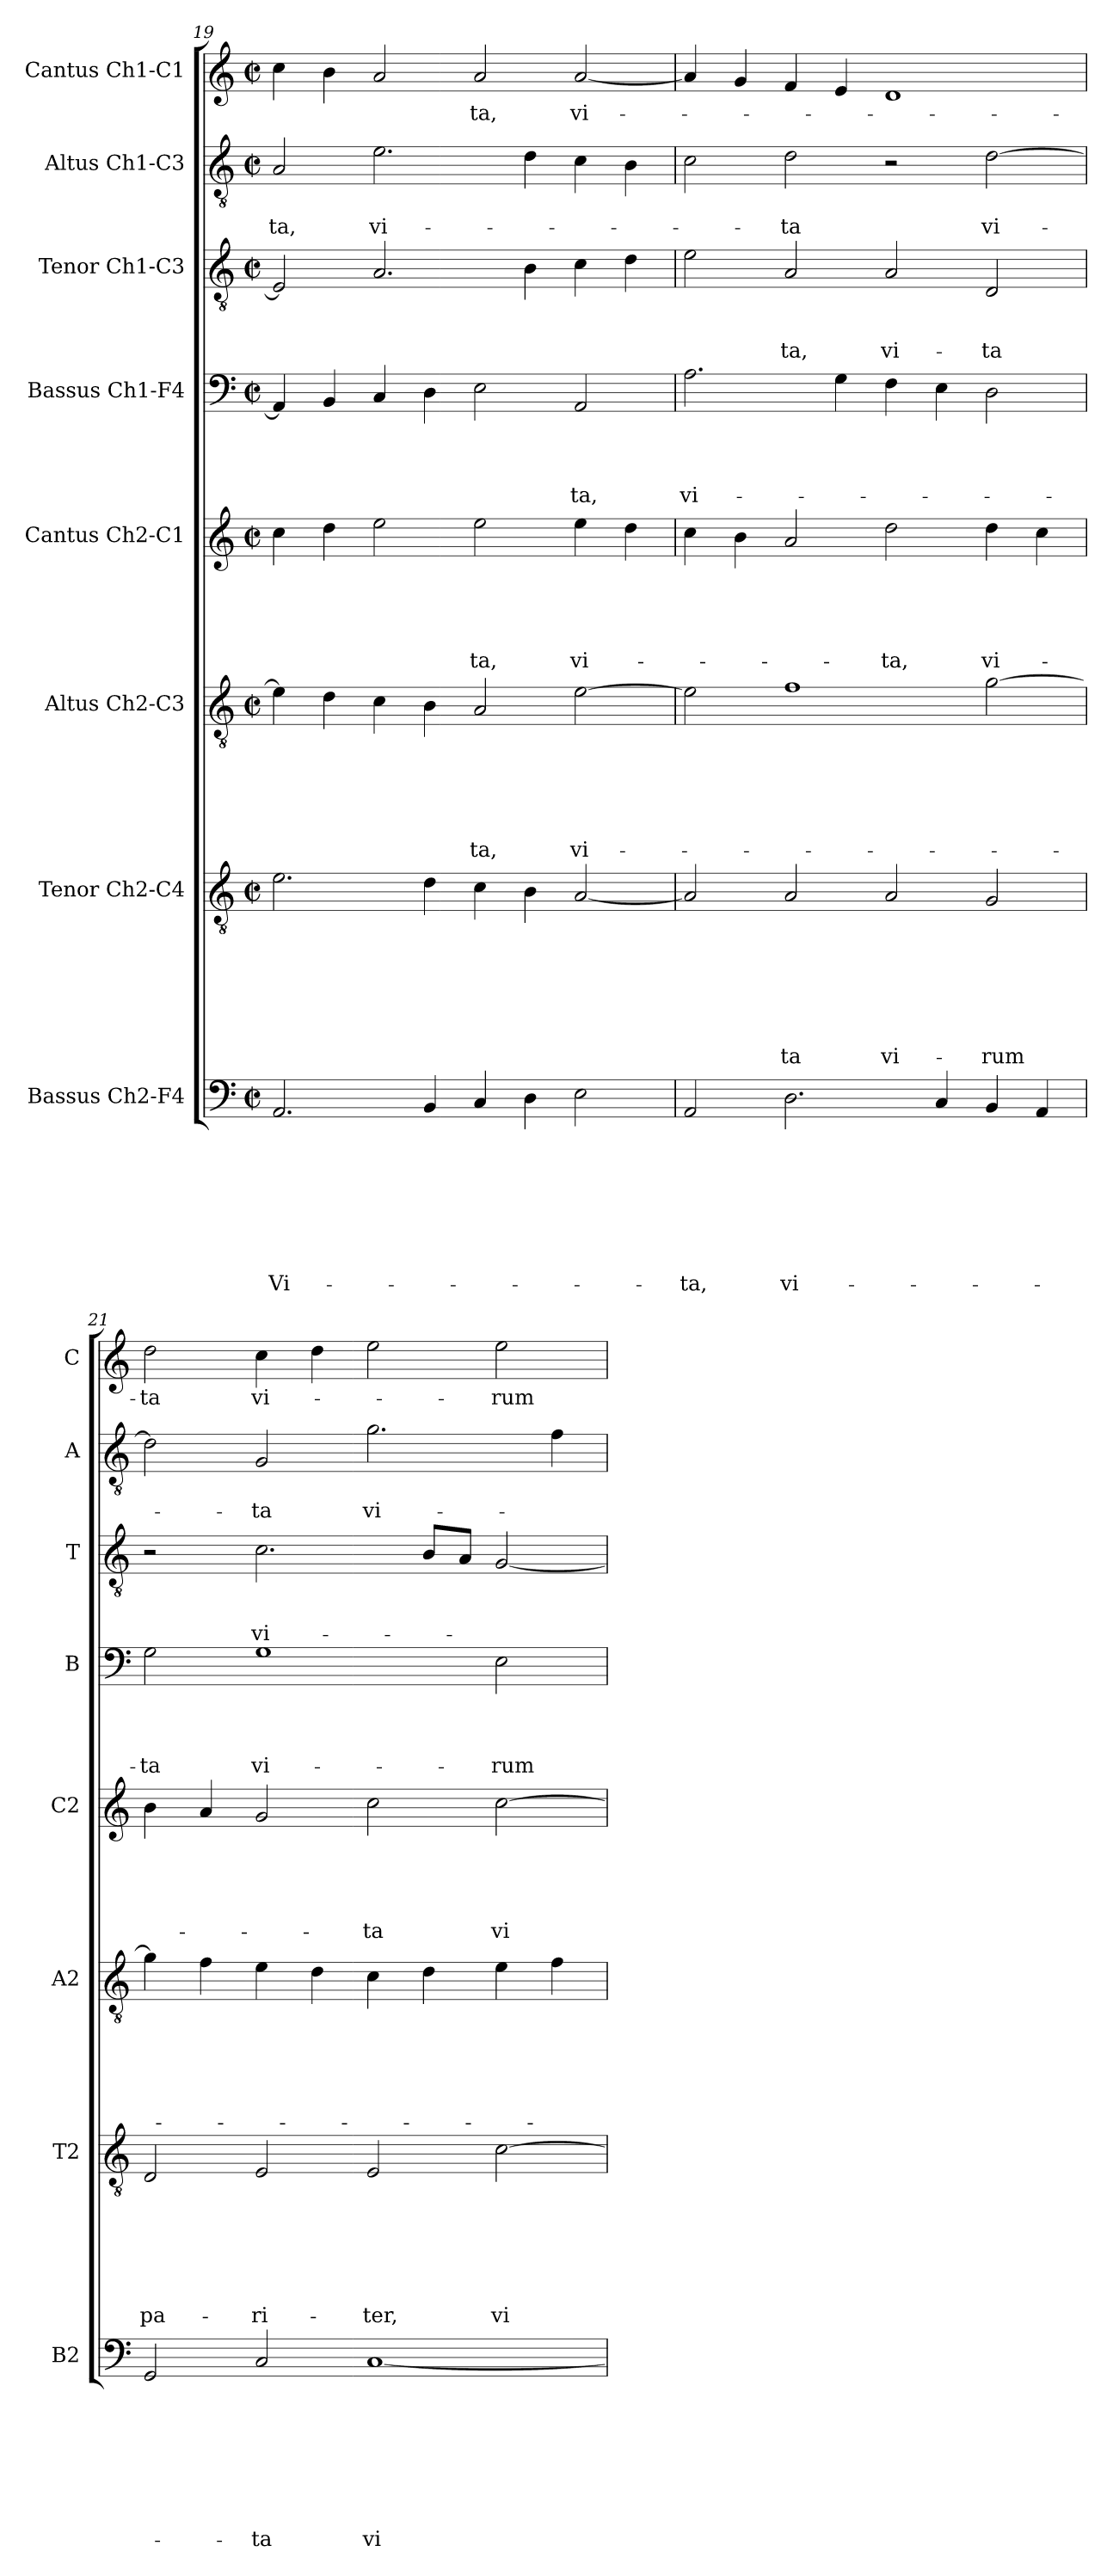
**kern	**text	**text	**text	**text	**text	**text	**text	**text	**kern	**text	**text	**text	**text	**text	**text	**text	**kern	**text	**text	**text	**text	**text	**text	**kern	**text	**text	**text	**text	**text	**kern	**text	**text	**text	**text	**kern	**text	**text	**text	**kern	**text	**text	**kern	**text
*part8	*part8	*part8	*part8	*part8	*part8	*part8	*part8	*part8	*part7	*part7	*part7	*part7	*part7	*part7	*part7	*part7	*part6	*part6	*part6	*part6	*part6	*part6	*part6	*part5	*part5	*part5	*part5	*part5	*part5	*part4	*part4	*part4	*part4	*part4	*part3	*part3	*part3	*part3	*part2	*part2	*part2	*part1	*part1
*staff8	*staff8	*staff8	*staff8	*staff8	*staff8	*staff8	*staff8	*staff8	*staff7	*staff7	*staff7	*staff7	*staff7	*staff7	*staff7	*staff7	*staff6	*staff6	*staff6	*staff6	*staff6	*staff6	*staff6	*staff5	*staff5	*staff5	*staff5	*staff5	*staff5	*staff4	*staff4	*staff4	*staff4	*staff4	*staff3	*staff3	*staff3	*staff3	*staff2	*staff2	*staff2	*staff1	*staff1
*I"Bassus Ch2-F4	*	*	*	*	*	*	*	*	*I"Tenor Ch2-C4	*	*	*	*	*	*	*	*I"Altus Ch2-C3	*	*	*	*	*	*	*I"Cantus Ch2-C1	*	*	*	*	*	*I"Bassus Ch1-F4	*	*	*	*	*I"Tenor Ch1-C3	*	*	*	*I"Altus Ch1-C3	*	*	*I"Cantus Ch1-C1	*
*I'B2	*	*	*	*	*	*	*	*	*I'T2	*	*	*	*	*	*	*	*I'A2	*	*	*	*	*	*	*I'C2	*	*	*	*	*	*I'B	*	*	*	*	*I'T	*	*	*	*I'A	*	*	*I'C	*
*clefF4	*	*	*	*	*	*	*	*	*clefGv2	*	*	*	*	*	*	*	*clefGv2	*	*	*	*	*	*	*clefG2	*	*	*	*	*	*clefF4	*	*	*	*	*clefGv2	*	*	*	*clefGv2	*	*	*clefG2	*
*k[]	*	*	*	*	*	*	*	*	*k[]	*	*	*	*	*	*	*	*k[]	*	*	*	*	*	*	*k[]	*	*	*	*	*	*k[]	*	*	*	*	*k[]	*	*	*	*k[]	*	*	*k[]	*
*C:	*	*	*	*	*	*	*	*	*C:	*	*	*	*	*	*	*	*C:	*	*	*	*	*	*	*C:	*	*	*	*	*	*C:	*	*	*	*	*C:	*	*	*	*C:	*	*	*C:	*
*M2/2	*	*	*	*	*	*	*	*	*M2/2	*	*	*	*	*	*	*	*M2/2	*	*	*	*	*	*	*M2/2	*	*	*	*	*	*M2/2	*	*	*	*	*M2/2	*	*	*	*M2/2	*	*	*M2/2	*
*met(c|)	*	*	*	*	*	*	*	*	*met(c|)	*	*	*	*	*	*	*	*met(c|)	*	*	*	*	*	*	*met(c|)	*	*	*	*	*	*met(c|)	*	*	*	*	*met(c|)	*	*	*	*met(c|)	*	*	*met(c|)	*
=19	=19	=19	=19	=19	=19	=19	=19	=19	=19	=19	=19	=19	=19	=19	=19	=19	=19	=19	=19	=19	=19	=19	=19	=19	=19	=19	=19	=19	=19	=19	=19	=19	=19	=19	=19	=19	=19	=19	=19	=19	=19	=19	=19
!	!	!	!	!	!	!	!	!LO:LY:b	!	!	!	!	!	!	!	!	!	!	!	!	!	!	!	!	!	!	!	!	!	!	!	!	!	!	!	!	!	!	!	!	!LO:LY:b	!	!
2.AA/	.	.	.	.	.	.	.	Vi-	2.e\	.	.	.	.	.	.	.	4e\]	.	.	.	.	.	.	4cc\	.	.	.	.	.	4AA/]	.	.	.	.	2E/]	.	.	.	2A/	.	-ta,	4cc\	.
.	.	.	.	.	.	.	.	.	.	.	.	.	.	.	.	.	4d\	.	.	.	.	.	.	4dd\	.	.	.	.	.	4BB/	.	.	.	.	.	.	.	.	.	.	.	4b\	.
!	!	!	!	!	!	!	!	!	!	!	!	!	!	!	!	!	!	!	!	!	!	!	!	!	!	!	!	!	!	!	!	!	!	!	!	!	!	!	!	!	!LO:LY:b	!	!
.	.	.	.	.	.	.	.	.	.	.	.	.	.	.	.	.	4c\	.	.	.	.	.	.	2ee\	.	.	.	.	.	4C/	.	.	.	.	2.A/	.	.	.	2.e\	.	vi-	2a/	.
4BB/	.	.	.	.	.	.	.	.	4d\	.	.	.	.	.	.	.	4B\	.	.	.	.	.	.	.	.	.	.	.	.	4D\	.	.	.	.	.	.	.	.	.	.	.	.	.
!	!	!	!	!	!	!	!	!	!	!	!	!	!	!	!	!	!	!	!	!	!	!	!LO:LY:b	!	!	!	!	!	!LO:LY:b	!	!	!	!	!	!	!	!	!	!	!	!	!	!LO:LY:b
4C/	.	.	.	.	.	.	.	.	4c\	.	.	.	.	.	.	.	2A/	.	.	.	.	.	-ta,	2ee\	.	.	.	.	-ta,	2E\	.	.	.	.	.	.	.	.	.	.	.	2a/	-ta,
4D\	.	.	.	.	.	.	.	.	4B\	.	.	.	.	.	.	.	.	.	.	.	.	.	.	.	.	.	.	.	.	.	.	.	.	.	4B\	.	.	.	4d\	.	.	.	.
!	!	!	!	!	!	!	!	!	!	!	!	!	!	!	!	!	!	!	!	!	!	!	!LO:LY:b	!	!	!	!	!	!LO:LY:b	!	!	!	!	!LO:LY:b	!	!	!	!	!	!	!	!	!LO:LY:b
2E\	.	.	.	.	.	.	.	.	[2A/	.	.	.	.	.	.	.	[2e\	.	.	.	.	.	vi-	4ee\	.	.	.	.	vi-	2AA/	.	.	.	-ta,	4c\	.	.	.	4c\	.	.	[2a/	vi-
.	.	.	.	.	.	.	.	.	.	.	.	.	.	.	.	.	.	.	.	.	.	.	.	4dd\	.	.	.	.	.	.	.	.	.	.	4d\	.	.	.	4B\	.	.	.	.
=20	=20	=20	=20	=20	=20	=20	=20	=20	=20	=20	=20	=20	=20	=20	=20	=20	=20	=20	=20	=20	=20	=20	=20	=20	=20	=20	=20	=20	=20	=20	=20	=20	=20	=20	=20	=20	=20	=20	=20	=20	=20	=20	=20
!	!	!	!	!	!	!	!	!LO:LY:b	!	!	!	!	!	!	!	!	!	!	!	!	!	!	!	!	!	!	!	!	!	!	!	!	!	!LO:LY:b	!	!	!	!	!	!	!	!	!
2AA/	.	.	.	.	.	.	.	-ta,	2A/]	.	.	.	.	.	.	.	2e\]	.	.	.	.	.	.	4cc\	.	.	.	.	.	2.A\	.	.	.	vi-	2e\	.	.	.	2c\	.	.	4a/]	.
.	.	.	.	.	.	.	.	.	.	.	.	.	.	.	.	.	.	.	.	.	.	.	.	4b\	.	.	.	.	.	.	.	.	.	.	.	.	.	.	.	.	.	4g/	.
!	!	!	!	!	!	!	!	!LO:LY:b	!	!	!	!	!	!	!	!LO:LY:b	!	!	!	!	!	!	!	!	!	!	!	!	!	!	!	!	!	!	!	!	!	!LO:LY:b	!	!	!LO:LY:b	!	!
2.D\	.	.	.	.	.	.	.	vi-	2A/	.	.	.	.	.	.	-ta	1f	.	.	.	.	.	.	2a/	.	.	.	.	.	.	.	.	.	.	2A/	.	.	-ta,	2d\	.	-ta	4f/	.
.	.	.	.	.	.	.	.	.	.	.	.	.	.	.	.	.	.	.	.	.	.	.	.	.	.	.	.	.	.	4G\	.	.	.	.	.	.	.	.	.	.	.	4e/	.
!	!	!	!	!	!	!	!	!	!	!	!	!	!	!	!	!LO:LY:b	!	!	!	!	!	!	!	!	!	!	!	!	!LO:LY:b	!	!	!	!	!	!	!	!	!LO:LY:b	!	!	!	!	!
.	.	.	.	.	.	.	.	.	2A/	.	.	.	.	.	.	vi-	.	.	.	.	.	.	.	2dd\	.	.	.	.	-ta,	4F\	.	.	.	.	2A/	.	.	vi-	2r	.	.	1d	.
4C/	.	.	.	.	.	.	.	.	.	.	.	.	.	.	.	.	.	.	.	.	.	.	.	.	.	.	.	.	.	4E\	.	.	.	.	.	.	.	.	.	.	.	.	.
!	!	!	!	!	!	!	!	!	!	!	!	!	!	!	!	!LO:LY:b	!	!	!	!	!	!	!	!	!	!	!	!	!LO:LY:b	!	!	!	!	!	!	!	!	!LO:LY:b	!	!	!LO:LY:b	!	!
4BB/	.	.	.	.	.	.	.	.	2G/	.	.	.	.	.	.	-rum	[2g\	.	.	.	.	.	.	4dd\	.	.	.	.	vi-	2D\	.	.	.	.	2D/	.	.	-ta	[2d\	.	vi-	.	.
4AA/	.	.	.	.	.	.	.	.	.	.	.	.	.	.	.	.	.	.	.	.	.	.	.	4cc\	.	.	.	.	.	.	.	.	.	.	.	.	.	.	.	.	.	.	.
=21	=21	=21	=21	=21	=21	=21	=21	=21	=21	=21	=21	=21	=21	=21	=21	=21	=21	=21	=21	=21	=21	=21	=21	=21	=21	=21	=21	=21	=21	=21	=21	=21	=21	=21	=21	=21	=21	=21	=21	=21	=21	=21	=21
!	!	!	!	!	!	!	!	!	!	!	!	!	!	!	!	!LO:LY:b	!	!	!	!	!	!	!	!	!	!	!	!	!	!	!	!	!	!LO:LY:b	!	!	!	!	!	!	!	!	!LO:LY:b
2GG/	.	.	.	.	.	.	.	.	2D/	.	.	.	.	.	.	pa-	4g\]	.	.	.	.	.	.	4b\	.	.	.	.	.	2G\	.	.	.	-ta	2r	.	.	.	2d\]	.	.	2dd\	-ta
.	.	.	.	.	.	.	.	.	.	.	.	.	.	.	.	.	4f\	.	.	.	.	.	.	4a/	.	.	.	.	.	.	.	.	.	.	.	.	.	.	.	.	.	.	.
!	!	!	!	!	!	!	!	!LO:LY:b	!	!	!	!	!	!	!	!LO:LY:b	!	!	!	!	!	!	!	!	!	!	!	!	!	!	!	!	!	!LO:LY:b	!	!	!	!LO:LY:b	!	!	!LO:LY:b	!	!LO:LY:b
2C/	.	.	.	.	.	.	.	-ta	2E/	.	.	.	.	.	.	-ri-	4e\	.	.	.	.	.	.	2g/	.	.	.	.	.	1G	.	.	.	vi-	2.c\	.	.	vi-	2G/	.	-ta	4cc\	vi-
.	.	.	.	.	.	.	.	.	.	.	.	.	.	.	.	.	4d\	.	.	.	.	.	.	.	.	.	.	.	.	.	.	.	.	.	.	.	.	.	.	.	.	4dd\	.
!	!	!	!	!	!	!	!	!LO:LY:b	!	!	!	!	!	!	!	!LO:LY:b	!	!	!	!	!	!	!	!	!	!	!	!	!LO:LY:b	!	!	!	!	!	!	!	!	!	!	!	!LO:LY:b	!	!
[1C	.	.	.	.	.	.	.	vi-	2E/	.	.	.	.	.	.	-ter,	4c\	.	.	.	.	.	.	2cc\	.	.	.	.	-ta	.	.	.	.	.	.	.	.	.	2.g\	.	vi-	2ee\	.
.	.	.	.	.	.	.	.	.	.	.	.	.	.	.	.	.	4d\	.	.	.	.	.	.	.	.	.	.	.	.	.	.	.	.	.	8B/L	.	.	.	.	.	.	.	.
.	.	.	.	.	.	.	.	.	.	.	.	.	.	.	.	.	.	.	.	.	.	.	.	.	.	.	.	.	.	.	.	.	.	.	8A/J	.	.	.	.	.	.	.	.
!	!	!	!	!	!	!	!	!	!	!	!	!	!	!	!	!LO:LY:b	!	!	!	!	!	!	!	!	!	!	!	!	!LO:LY:b	!	!	!	!	!LO:LY:b	!	!	!	!	!	!	!	!	!LO:LY:b
.	.	.	.	.	.	.	.	.	[2c\	.	.	.	.	.	.	vi-	4e\	.	.	.	.	.	.	[2cc\	.	.	.	.	vi-	2E\	.	.	.	-rum	[2G/	.	.	.	.	.	.	2ee\	-rum
.	.	.	.	.	.	.	.	.	.	.	.	.	.	.	.	.	4f\	.	.	.	.	.	.	.	.	.	.	.	.	.	.	.	.	.	.	.	.	.	4f\	.	.	.	.
=	=	=	=	=	=	=	=	=	=	=	=	=	=	=	=	=	=	=	=	=	=	=	=	=	=	=	=	=	=	=	=	=	=	=	=	=	=	=	=	=	=	=	=
*-	*-	*-	*-	*-	*-	*-	*-	*-	*-	*-	*-	*-	*-	*-	*-	*-	*-	*-	*-	*-	*-	*-	*-	*-	*-	*-	*-	*-	*-	*-	*-	*-	*-	*-	*-	*-	*-	*-	*-	*-	*-	*-	*-
